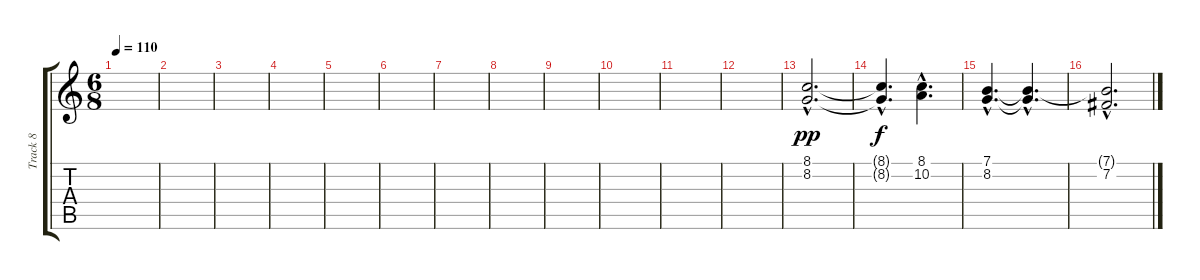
\track ("Track 8" "Track 8") {instrument choiraahs}
\staff {score tabs}
\tuning (E4 B3 G3 D3 A2 E2) {hide}
\ts (6 8)
\tempo 110
\clef g2
\ks c
|
|
|
|
|
|
|
|
|
|
|
|
(8.1{hac} 8.2{hac}).2{d dy pp} |
(8.1{hac t} 8.2{hac t}).4{d dy f} (8.1{hac} 10.2{hac}).4{d} |
(7.1{hac} 8.2{hac}).4{d} (7.1{hac t} 8.2{hac t}).4{d} |
(7.1{hac t} 7.2{hac}).2{d}
